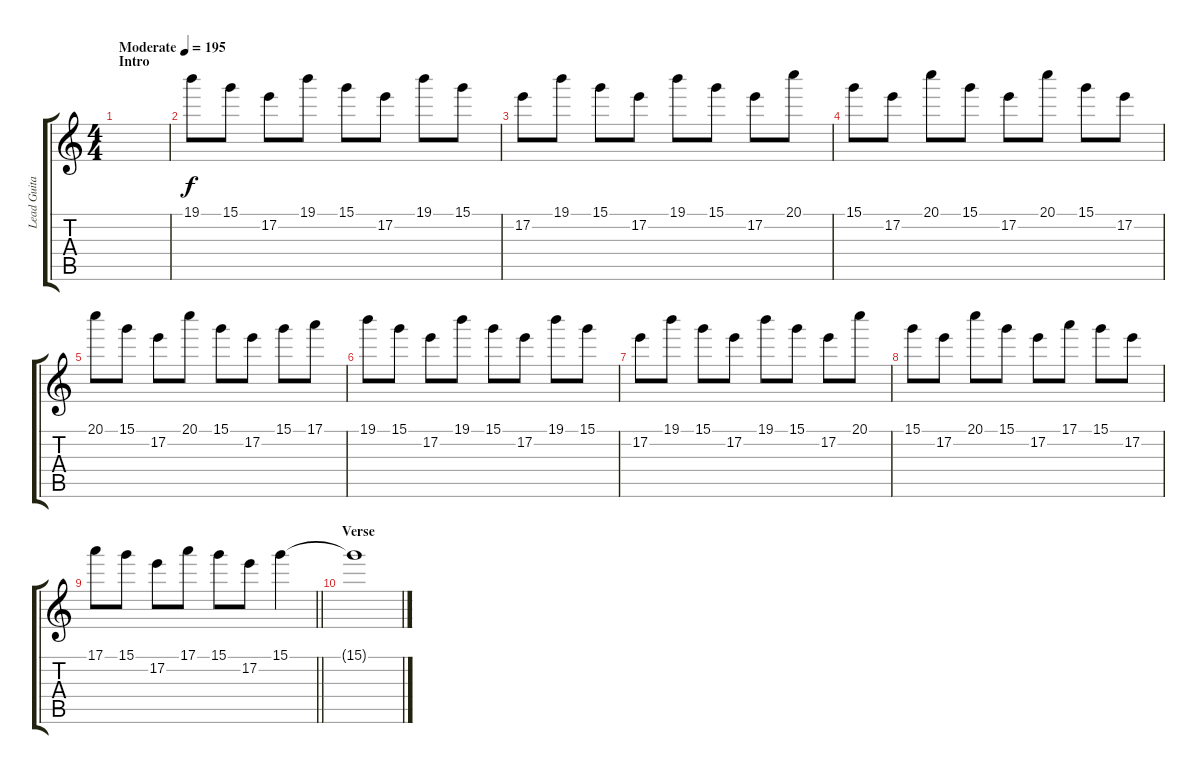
\track ("Lead Guitar" "Lead Guita") {instrument distortionguitar}
\staff {score tabs}
\tuning (E4 B3 G3 D3 A2 D2) {hide}
\ts (4 4)
\section ("" "Intro")
\tempo (195 "Moderate")
\clef g2
\ks c
|
19.1.8 15.1.8 17.2.8 19.1.8 15.1.8 17.2.8 19.1.8 15.1.8 |
17.2.8 19.1.8 15.1.8 17.2.8 19.1.8 15.1.8 17.2.8 20.1.8 |
15.1.8 17.2.8 20.1.8 15.1.8 17.2.8 20.1.8 15.1.8 17.2.8 |
20.1.8 15.1.8 17.2.8 20.1.8 15.1.8 17.2.8 15.1.8 17.1.8 |
19.1.8 15.1.8 17.2.8 19.1.8 15.1.8 17.2.8 19.1.8 15.1.8 |
17.2.8 19.1.8 15.1.8 17.2.8 19.1.8 15.1.8 17.2.8 20.1.8 |
15.1.8 17.2.8 20.1.8 15.1.8 17.2.8 17.1.8 15.1.8 17.2.8 |
\barLineRight lightlight
17.1.8 15.1.8 17.2.8 17.1.8 15.1.8 17.2.8 15.1.4 |
\section ("" "Verse")
15.1{t}.1{volume 2}
